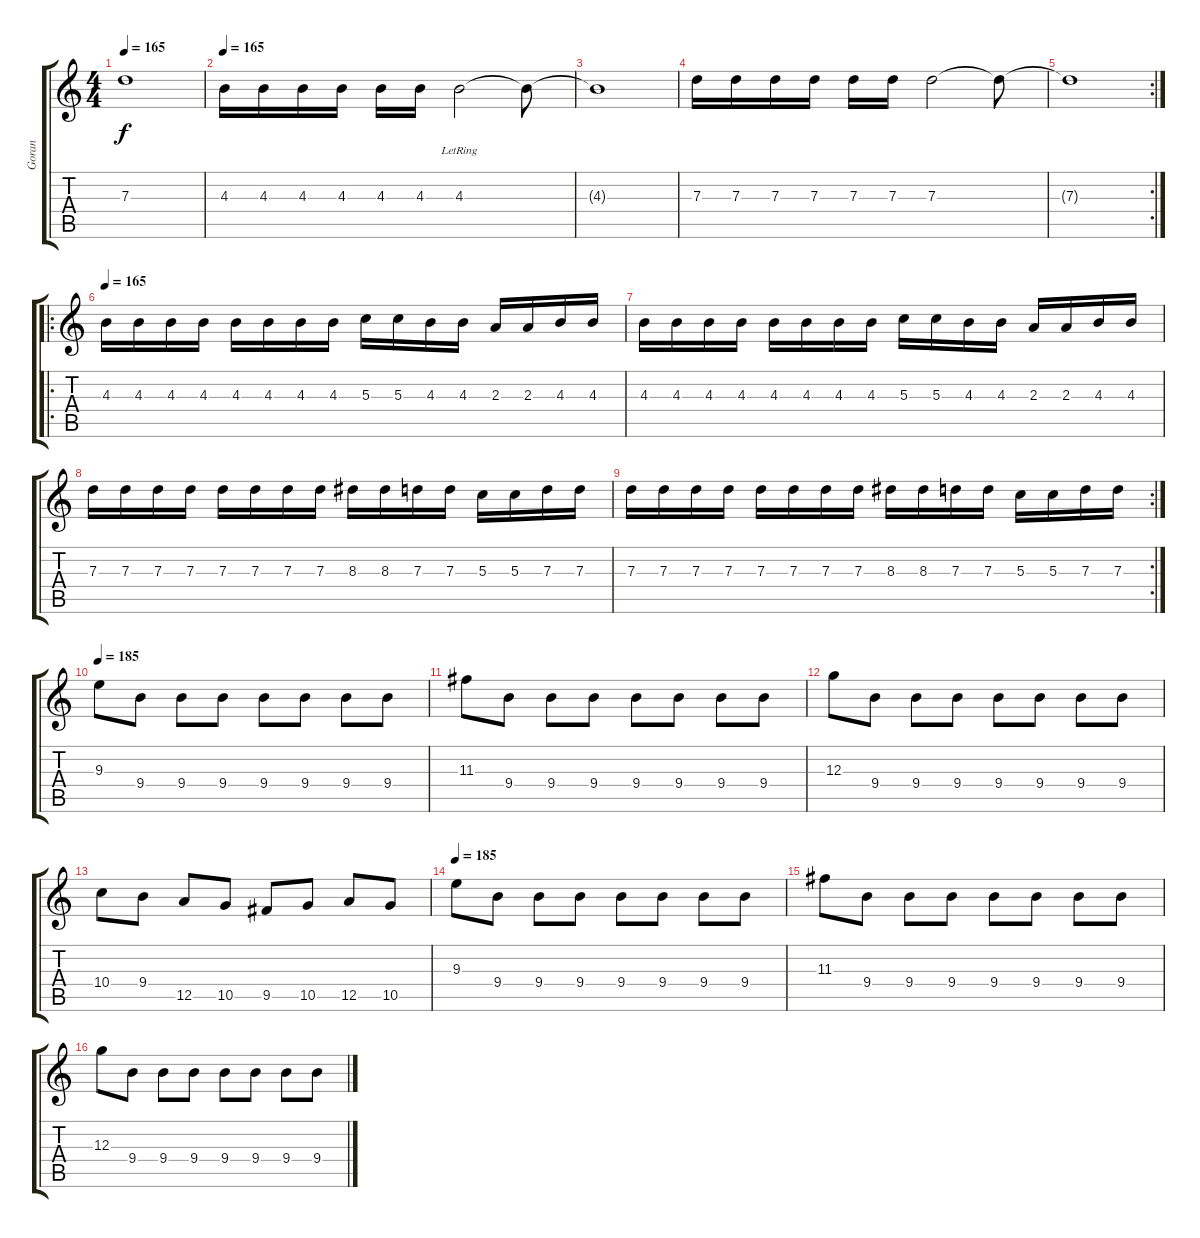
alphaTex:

\track ("Goran" "Goran") {instrument distortionguitar}
\staff {score tabs}
\tuning (E4 B3 G3 D3 A2 E2) {hide}
\ts (4 4)
\tempo 165
\clef g2
\ks c
7.3{t}.1{dy f} |
\tempo 165
4.3.16 4.3.16 4.3.16 4.3.16 4.3.16 4.3.16 4.3{lr}.2 4.3{t}.8 |
4.3{t}.1 |
7.3.16 7.3.16 7.3.16 7.3.16 7.3.16 7.3.16 7.3.2 7.3{t}.8 |
\rc 2
7.3{t}.1 |
\ro
\tempo 165
4.3.16 4.3.16 4.3.16 4.3.16 4.3.16 4.3.16 4.3.16 4.3.16 5.3.16 5.3.16 4.3.16 4.3.16 2.3.16 2.3.16 4.3.16 4.3.16 |
4.3.16 4.3.16 4.3.16 4.3.16 4.3.16 4.3.16 4.3.16 4.3.16 5.3.16 5.3.16 4.3.16 4.3.16 2.3.16 2.3.16 4.3.16 4.3.16 |
7.3.16 7.3.16 7.3.16 7.3.16 7.3.16 7.3.16 7.3.16 7.3.16 8.3.16 8.3.16 7.3.16 7.3.16 5.3.16 5.3.16 7.3.16 7.3.16 |
\rc 2
7.3.16 7.3.16 7.3.16 7.3.16 7.3.16 7.3.16 7.3.16 7.3.16 8.3.16 8.3.16 7.3.16 7.3.16 5.3.16 5.3.16 7.3.16 7.3.16 |
\tempo 185
9.3.8 9.4.8 9.4.8 9.4.8 9.4.8 9.4.8 9.4.8 9.4.8 |
11.3.8 9.4.8 9.4.8 9.4.8 9.4.8 9.4.8 9.4.8 9.4.8 |
12.3.8 9.4.8 9.4.8 9.4.8 9.4.8 9.4.8 9.4.8 9.4.8 |
10.4.8 9.4.8 12.5.8 10.5.8 9.5.8 10.5.8 12.5.8 10.5.8 |
\tempo 185
9.3.8 9.4.8 9.4.8 9.4.8 9.4.8 9.4.8 9.4.8 9.4.8 |
11.3.8 9.4.8 9.4.8 9.4.8 9.4.8 9.4.8 9.4.8 9.4.8 |
12.3.8 9.4.8 9.4.8 9.4.8 9.4.8 9.4.8 9.4.8 9.4.8
